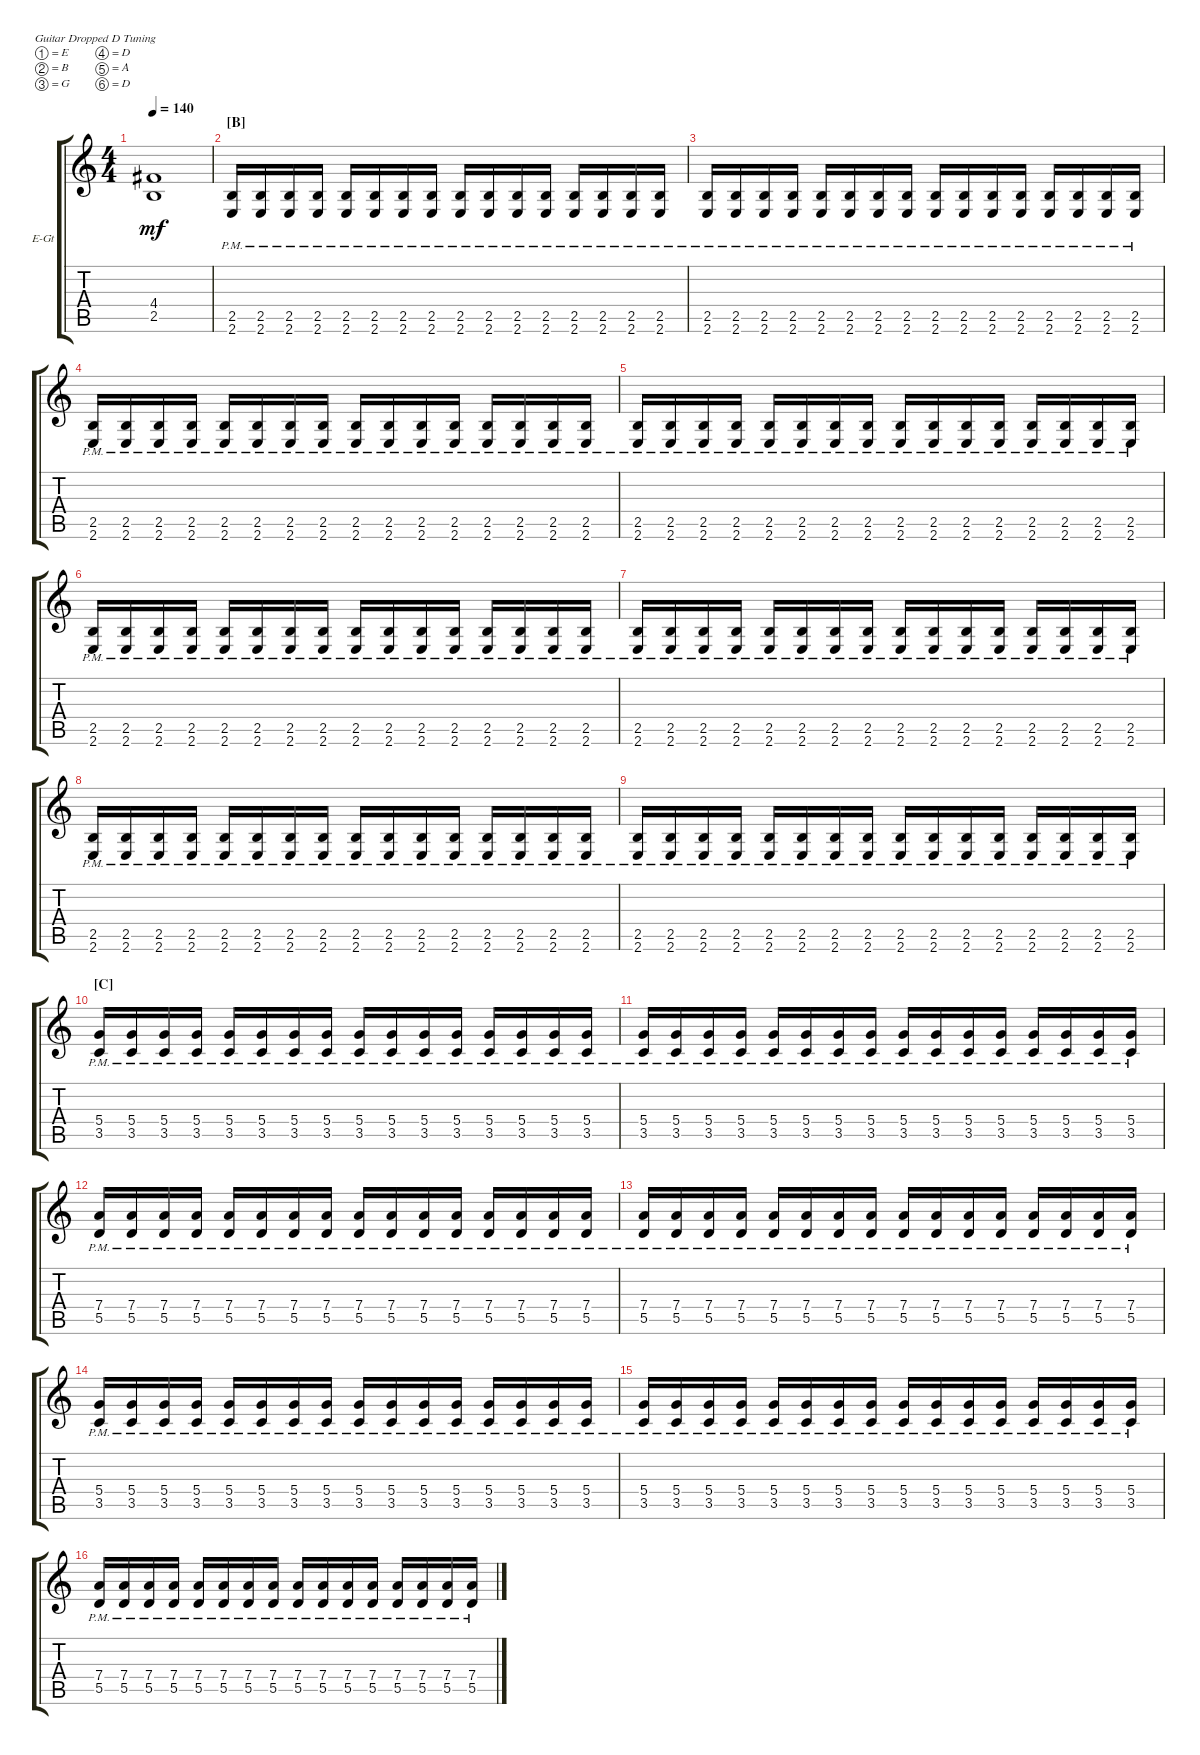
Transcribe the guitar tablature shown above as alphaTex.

\defaultSystemsLayout 4
\bracketExtendMode groupsimilarinstruments
\firstSystemTrackNameOrientation horizontal
\otherSystemsTrackNameOrientation horizontal
\track ("Rhythm" "E-Gt") {instrument distortionguitar}
\staff {score tabs}
\tuning (E4 B3 G3 D3 A2 D2)
\ts (4 4)
\tempo 140
\clef g2
\ks c
(4.4{t} 2.5{t}).1{dy mf} |
\section ("B" "")
(2.6{pm} 2.5{pm}).16 (2.6{pm} 2.5{pm}).16 (2.6{pm} 2.5{pm}).16 (2.6{pm} 2.5{pm}).16 (2.6{pm} 2.5{pm}).16 (2.6{pm} 2.5{pm}).16 (2.6{pm} 2.5{pm}).16 (2.6{pm} 2.5{pm}).16 (2.6{pm} 2.5{pm}).16 (2.6{pm} 2.5{pm}).16 (2.6{pm} 2.5{pm}).16 (2.6{pm} 2.5{pm}).16 (2.6{pm} 2.5{pm}).16 (2.6{pm} 2.5{pm}).16 (2.6{pm} 2.5{pm}).16 (2.6{pm} 2.5{pm}).16 |
(2.6{pm} 2.5{pm}).16 (2.6{pm} 2.5{pm}).16 (2.6{pm} 2.5{pm}).16 (2.6{pm} 2.5{pm}).16 (2.6{pm} 2.5{pm}).16 (2.6{pm} 2.5{pm}).16 (2.6{pm} 2.5{pm}).16 (2.6{pm} 2.5{pm}).16 (2.6{pm} 2.5{pm}).16 (2.6{pm} 2.5{pm}).16 (2.6{pm} 2.5{pm}).16 (2.6{pm} 2.5{pm}).16 (2.6{pm} 2.5{pm}).16 (2.6{pm} 2.5{pm}).16 (2.6{pm} 2.5{pm}).16 (2.6{pm} 2.5{pm}).16 |
(2.6{pm} 2.5{pm}).16 (2.6{pm} 2.5{pm}).16 (2.6{pm} 2.5{pm}).16 (2.6{pm} 2.5{pm}).16 (2.6{pm} 2.5{pm}).16 (2.6{pm} 2.5{pm}).16 (2.6{pm} 2.5{pm}).16 (2.6{pm} 2.5{pm}).16 (2.6{pm} 2.5{pm}).16 (2.6{pm} 2.5{pm}).16 (2.6{pm} 2.5{pm}).16 (2.6{pm} 2.5{pm}).16 (2.6{pm} 2.5{pm}).16 (2.6{pm} 2.5{pm}).16 (2.6{pm} 2.5{pm}).16 (2.6{pm} 2.5{pm}).16 |
(2.6{pm} 2.5{pm}).16 (2.6{pm} 2.5{pm}).16 (2.6{pm} 2.5{pm}).16 (2.6{pm} 2.5{pm}).16 (2.6{pm} 2.5{pm}).16 (2.6{pm} 2.5{pm}).16 (2.6{pm} 2.5{pm}).16 (2.6{pm} 2.5{pm}).16 (2.6{pm} 2.5{pm}).16 (2.6{pm} 2.5{pm}).16 (2.6{pm} 2.5{pm}).16 (2.6{pm} 2.5{pm}).16 (2.6{pm} 2.5{pm}).16 (2.6{pm} 2.5{pm}).16 (2.6{pm} 2.5{pm}).16 (2.6{pm} 2.5{pm}).16 |
(2.6{pm} 2.5{pm}).16 (2.6{pm} 2.5{pm}).16 (2.6{pm} 2.5{pm}).16 (2.6{pm} 2.5{pm}).16 (2.6{pm} 2.5{pm}).16 (2.6{pm} 2.5{pm}).16 (2.6{pm} 2.5{pm}).16 (2.6{pm} 2.5{pm}).16 (2.6{pm} 2.5{pm}).16 (2.6{pm} 2.5{pm}).16 (2.6{pm} 2.5{pm}).16 (2.6{pm} 2.5{pm}).16 (2.6{pm} 2.5{pm}).16 (2.6{pm} 2.5{pm}).16 (2.6{pm} 2.5{pm}).16 (2.6{pm} 2.5{pm}).16 |
(2.6{pm} 2.5{pm}).16 (2.6{pm} 2.5{pm}).16 (2.6{pm} 2.5{pm}).16 (2.6{pm} 2.5{pm}).16 (2.6{pm} 2.5{pm}).16 (2.6{pm} 2.5{pm}).16 (2.6{pm} 2.5{pm}).16 (2.6{pm} 2.5{pm}).16 (2.6{pm} 2.5{pm}).16 (2.6{pm} 2.5{pm}).16 (2.6{pm} 2.5{pm}).16 (2.6{pm} 2.5{pm}).16 (2.6{pm} 2.5{pm}).16 (2.6{pm} 2.5{pm}).16 (2.6{pm} 2.5{pm}).16 (2.6{pm} 2.5{pm}).16 |
(2.6{pm} 2.5{pm}).16 (2.6{pm} 2.5{pm}).16 (2.6{pm} 2.5{pm}).16 (2.6{pm} 2.5{pm}).16 (2.6{pm} 2.5{pm}).16 (2.6{pm} 2.5{pm}).16 (2.6{pm} 2.5{pm}).16 (2.6{pm} 2.5{pm}).16 (2.6{pm} 2.5{pm}).16 (2.6{pm} 2.5{pm}).16 (2.6{pm} 2.5{pm}).16 (2.6{pm} 2.5{pm}).16 (2.6{pm} 2.5{pm}).16 (2.6{pm} 2.5{pm}).16 (2.6{pm} 2.5{pm}).16 (2.6{pm} 2.5{pm}).16 |
(2.6{pm} 2.5{pm}).16 (2.6{pm} 2.5{pm}).16 (2.6{pm} 2.5{pm}).16 (2.6{pm} 2.5{pm}).16 (2.6{pm} 2.5{pm}).16 (2.6{pm} 2.5{pm}).16 (2.6{pm} 2.5{pm}).16 (2.6{pm} 2.5{pm}).16 (2.6{pm} 2.5{pm}).16 (2.6{pm} 2.5{pm}).16 (2.6{pm} 2.5{pm}).16 (2.6{pm} 2.5{pm}).16 (2.6{pm} 2.5{pm}).16 (2.6{pm} 2.5{pm}).16 (2.6{pm} 2.5{pm}).16 (2.6{pm} 2.5{pm}).16 |
\section ("C" "")
(3.5{pm} 5.4{pm}).16 (3.5{pm} 5.4{pm}).16 (3.5{pm} 5.4{pm}).16 (3.5{pm} 5.4{pm}).16 (3.5{pm} 5.4{pm}).16 (3.5{pm} 5.4{pm}).16 (3.5{pm} 5.4{pm}).16 (3.5{pm} 5.4{pm}).16 (3.5{pm} 5.4{pm}).16 (3.5{pm} 5.4{pm}).16 (3.5{pm} 5.4{pm}).16 (3.5{pm} 5.4{pm}).16 (3.5{pm} 5.4{pm}).16 (3.5{pm} 5.4{pm}).16 (3.5{pm} 5.4{pm}).16 (3.5{pm} 5.4{pm}).16 |
(3.5{pm} 5.4{pm}).16 (3.5{pm} 5.4{pm}).16 (3.5{pm} 5.4{pm}).16 (3.5{pm} 5.4{pm}).16 (3.5{pm} 5.4{pm}).16 (3.5{pm} 5.4{pm}).16 (3.5{pm} 5.4{pm}).16 (3.5{pm} 5.4{pm}).16 (3.5{pm} 5.4{pm}).16 (3.5{pm} 5.4{pm}).16 (3.5{pm} 5.4{pm}).16 (3.5{pm} 5.4{pm}).16 (3.5{pm} 5.4{pm}).16 (3.5{pm} 5.4{pm}).16 (3.5{pm} 5.4{pm}).16 (3.5{pm} 5.4{pm}).16 |
(5.5{pm} 7.4{pm}).16 (5.5{pm} 7.4{pm}).16 (5.5{pm} 7.4{pm}).16 (5.5{pm} 7.4{pm}).16 (5.5{pm} 7.4{pm}).16 (5.5{pm} 7.4{pm}).16 (5.5{pm} 7.4{pm}).16 (5.5{pm} 7.4{pm}).16 (5.5{pm} 7.4{pm}).16 (5.5{pm} 7.4{pm}).16 (5.5{pm} 7.4{pm}).16 (5.5{pm} 7.4{pm}).16 (5.5{pm} 7.4{pm}).16 (5.5{pm} 7.4{pm}).16 (5.5{pm} 7.4{pm}).16 (5.5{pm} 7.4{pm}).16 |
(5.5{pm} 7.4{pm}).16 (5.5{pm} 7.4{pm}).16 (5.5{pm} 7.4{pm}).16 (5.5{pm} 7.4{pm}).16 (5.5{pm} 7.4{pm}).16 (5.5{pm} 7.4{pm}).16 (5.5{pm} 7.4{pm}).16 (5.5{pm} 7.4{pm}).16 (5.5{pm} 7.4{pm}).16 (5.5{pm} 7.4{pm}).16 (5.5{pm} 7.4{pm}).16 (5.5{pm} 7.4{pm}).16 (5.5{pm} 7.4{pm}).16 (5.5{pm} 7.4{pm}).16 (5.5{pm} 7.4{pm}).16 (5.5{pm} 7.4{pm}).16 |
(3.5{pm} 5.4{pm}).16 (3.5{pm} 5.4{pm}).16 (3.5{pm} 5.4{pm}).16 (3.5{pm} 5.4{pm}).16 (3.5{pm} 5.4{pm}).16 (3.5{pm} 5.4{pm}).16 (3.5{pm} 5.4{pm}).16 (3.5{pm} 5.4{pm}).16 (3.5{pm} 5.4{pm}).16 (3.5{pm} 5.4{pm}).16 (3.5{pm} 5.4{pm}).16 (3.5{pm} 5.4{pm}).16 (3.5{pm} 5.4{pm}).16 (3.5{pm} 5.4{pm}).16 (3.5{pm} 5.4{pm}).16 (3.5{pm} 5.4{pm}).16 |
(3.5{pm} 5.4{pm}).16 (3.5{pm} 5.4{pm}).16 (3.5{pm} 5.4{pm}).16 (3.5{pm} 5.4{pm}).16 (3.5{pm} 5.4{pm}).16 (3.5{pm} 5.4{pm}).16 (3.5{pm} 5.4{pm}).16 (3.5{pm} 5.4{pm}).16 (3.5{pm} 5.4{pm}).16 (3.5{pm} 5.4{pm}).16 (3.5{pm} 5.4{pm}).16 (3.5{pm} 5.4{pm}).16 (3.5{pm} 5.4{pm}).16 (3.5{pm} 5.4{pm}).16 (3.5{pm} 5.4{pm}).16 (3.5{pm} 5.4{pm}).16 |
(5.5{pm} 7.4{pm}).16 (5.5{pm} 7.4{pm}).16 (5.5{pm} 7.4{pm}).16 (5.5{pm} 7.4{pm}).16 (5.5{pm} 7.4{pm}).16 (5.5{pm} 7.4{pm}).16 (5.5{pm} 7.4{pm}).16 (5.5{pm} 7.4{pm}).16 (5.5{pm} 7.4{pm}).16 (5.5{pm} 7.4{pm}).16 (5.5{pm} 7.4{pm}).16 (5.5{pm} 7.4{pm}).16 (5.5{pm} 7.4{pm}).16 (5.5{pm} 7.4{pm}).16 (5.5{pm} 7.4{pm}).16 (5.5{pm} 7.4{pm}).16
